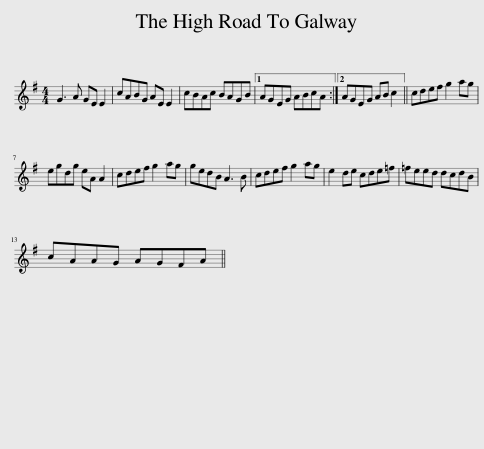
X:1
L:1/8
M:4/4
I:linebreak $
K:G
V:1 treble
V:1
 G3 A GE E2 | cABG AE E2 | cBAc BAGB |1 AGEG ABcA :|2 AGEG AB c2 || %5
 cdef g2 ag |$ egdg eA A2 | cdef g2 ag | gedB A3 B | cdef g2 ag | %10
 e2 de cde=f | =feed dcdB |$ cAAG AGFA || %13
